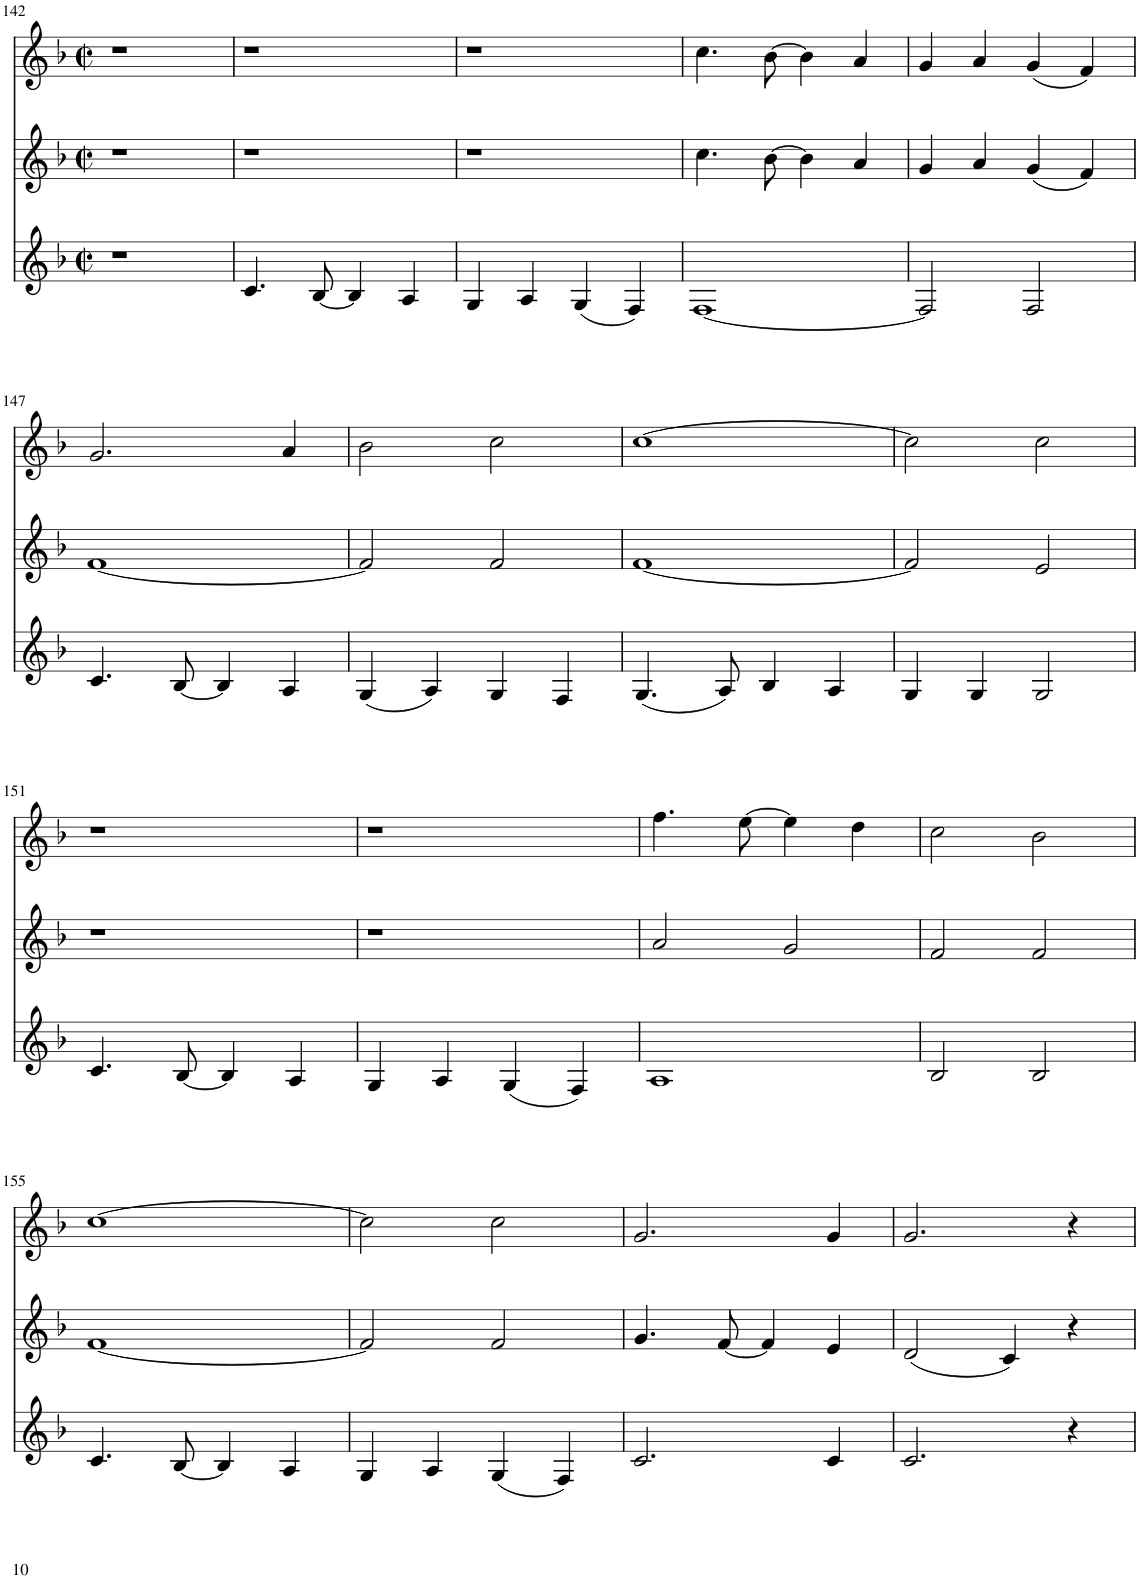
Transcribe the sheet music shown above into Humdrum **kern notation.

**kern	**kern	**kern
*part3	*part2	*part1
*staff3	*staff2	*staff1
*I"alt	*I"S2	*I"S1
!!LO:PB:g=z
*clefG2	*clefG2	*clefG2
*k[b-]	*k[b-]	*k[b-]
*F:	*F:	*F:
*M2/2	*M2/2	*M2/2
*met(c|)	*met(c|)	*met(c|)
=142	=142	=142
1r	1r	1r
=143	=143	=143
4.c/	1r	1r
[<8B-/	.	.
4B-/]	.	.
4A/	.	.
=144	=144	=144
4G/	1r	1r
4A/	.	.
(4G/	.	.
4F/)	.	.
=145	=145	=145
[<1F	4.cc\	4.cc\
.	[>8b-\	[>8b-\
.	4b-\]	4b-\]
.	4a/	4a/
=146	=146	=146
2F/]	4g/	4g/
.	4a/	4a/
2F/	(4g/	(4g/
.	4f/)	4f/)
!!LO:LB:g=z
=147	=147	=147
4.c/	[<1f	2.g/
[<8B-/	.	.
4B-/]	.	.
4A/	.	4a/
=148	=148	=148
(4G/	2f/]	2b-\
4A/)	.	.
4G/	2f/	2cc\
4F/	.	.
=149	=149	=149
(4.G/	[<1f	[>1cc
8A/)	.	.
4B-/	.	.
4A/	.	.
=150	=150	=150
4G/	2f/]	2cc\]
4G/	.	.
2G/	2e/	2cc\
!!LO:LB:g=z
=151	=151	=151
4.c/	1r	1r
[<8B-/	.	.
4B-/]	.	.
4A/	.	.
=152	=152	=152
4G/	1r	1r
4A/	.	.
(4G/	.	.
4F/)	.	.
=153	=153	=153
1A	2a/	4.ff\
.	.	[>8ee\
.	2g/	4ee\]
.	.	4dd\
=154	=154	=154
2B-/	2f/	2cc\
2B-/	2f/	2b-\
!!LO:LB:g=z
=155	=155	=155
4.c/	[<1f	[>1cc
[<8B-/	.	.
4B-/]	.	.
4A/	.	.
=156	=156	=156
4G/	2f/]	2cc\]
4A/	.	.
(4G/	2f/	2cc\
4F/)	.	.
=157	=157	=157
2.c/	4.g/	2.g/
.	[<8f/	.
.	4f/]	.
4c/	4e/	4g/
=158	=158	=158
2.c/	(2d/	2.g/
.	4c/)	.
4r	4r	4r
=	=	=
*-	*-	*-
